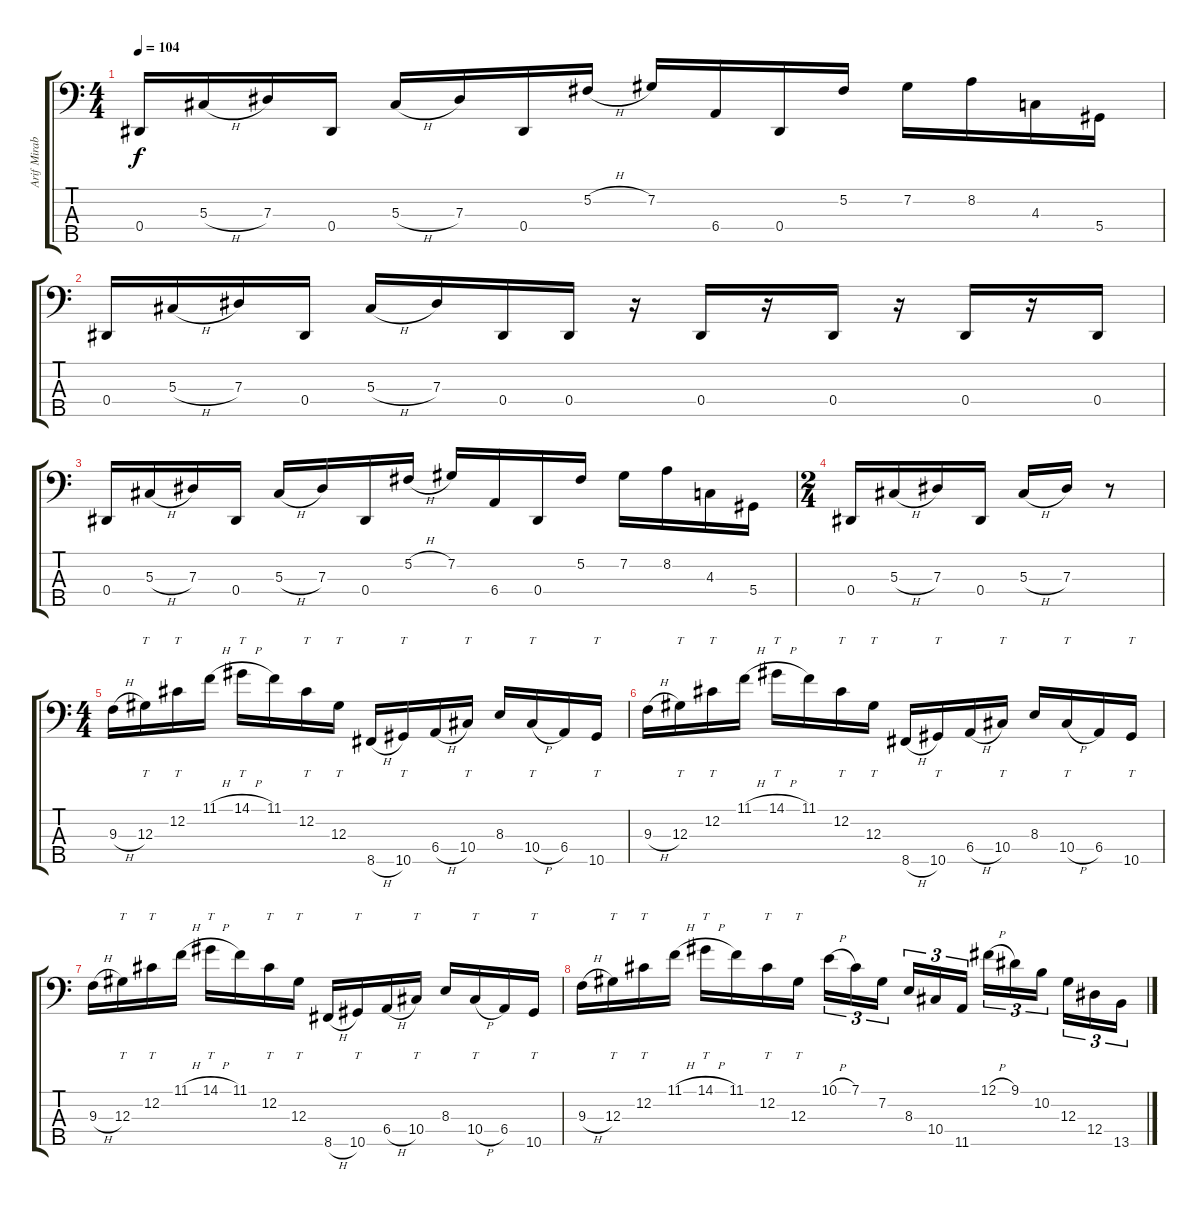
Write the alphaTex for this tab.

\track ("Arif Mirabdolbaghi" "Arif Mirab") {instrument electricbassfinger}
\staff {score tabs}
\tuning (Gb2 Db2 Ab1 Eb1 Bb0) {hide}
\ts (4 4)
\tempo 104
\clef f4
\ks c
0.4.16{dy f} 5.3{h}.16 7.3.16 0.4.16 5.3{h}.16 7.3.16 0.4.16 5.2{h}.16 7.2.16 6.4.16 0.4.16 5.2.16 7.2.16 8.2.16 4.3.16 5.4.16 |
0.4.16 5.3{h}.16 7.3.16 0.4.16 5.3{h}.16 7.3.16 0.4.16 0.4.16 r.16 0.4.16 r.16 0.4.16 r.16 0.4.16 r.16 0.4.16 |
0.4.16 5.3{h}.16 7.3.16 0.4.16 5.3{h}.16 7.3.16 0.4.16 5.2{h}.16 7.2.16 6.4.16 0.4.16 5.2.16 7.2.16 8.2.16 4.3.16 5.4.16 |
\ts (2 4)
0.4.16 5.3{h}.16 7.3.16 0.4.16 5.3{h}.16 7.3.16 r.8 |
\ts (4 4)
9.3{h}.16 12.3.16{tt} 12.2.16{tt} 11.1{h}.16 14.1{h}.16{tt} 11.1.16 12.2.16{tt} 12.3.16{tt} 8.5{h}.16 10.5.16{tt} 6.4{h}.16 10.4.16{tt} 8.3.16 10.4{h}.16{tt} 6.4.16 10.5.16{tt} |
9.3{h}.16 12.3.16{tt} 12.2.16{tt} 11.1{h}.16 14.1{h}.16{tt} 11.1.16 12.2.16{tt} 12.3.16{tt} 8.5{h}.16 10.5.16{tt} 6.4{h}.16 10.4.16{tt} 8.3.16 10.4{h}.16{tt} 6.4.16 10.5.16{tt} |
9.3{h}.16 12.3.16{tt} 12.2.16{tt} 11.1{h}.16 14.1{h}.16{tt} 11.1.16 12.2.16{tt} 12.3.16{tt} 8.5{h}.16 10.5.16{tt} 6.4{h}.16 10.4.16{tt} 8.3.16 10.4{h}.16{tt} 6.4.16 10.5.16{tt} |
9.3{h}.16 12.3.16{tt} 12.2.16{tt} 11.1{h}.16 14.1{h}.16{tt} 11.1.16 12.2.16{tt} 12.3.16{tt} 10.1{h}.16{tu (3 2)} 7.1.16{tu (3 2)} 7.2.16{tu (3 2) beam splitsecondary} 8.3.16{tu (3 2)} 10.4.16{tu (3 2)} 11.5.16{tu (3 2)} 12.1{h}.16{tu (3 2)} 9.1.16{tu (3 2)} 10.2.16{tu (3 2) beam splitsecondary} 12.3.16{tu (3 2)} 12.4.16{tu (3 2)} 13.5.16{tu (3 2)}
